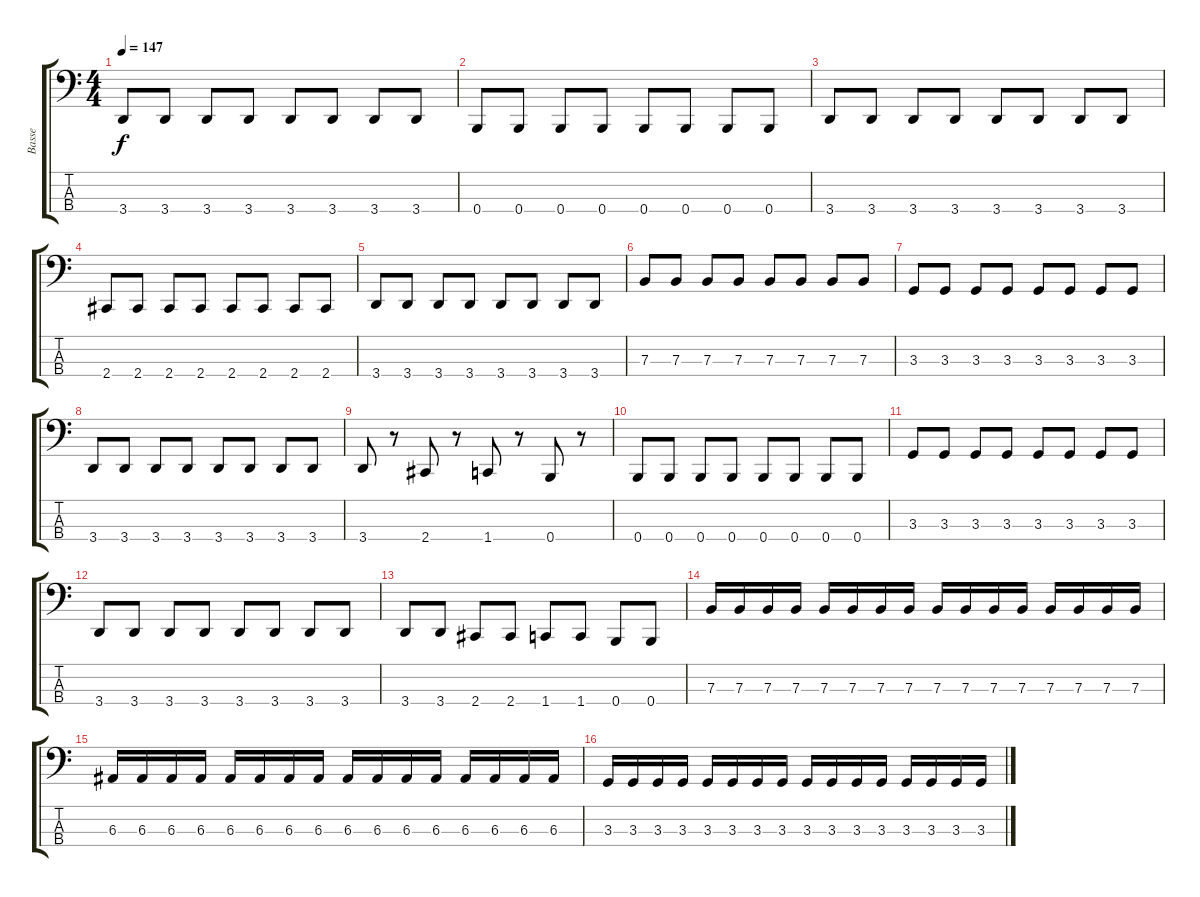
\track ("Basse" "Basse") {instrument electricbassfinger}
\staff {score tabs}
\tuning (D2 A1 E1 B0) {hide}
\ts (4 4)
\tempo 147
\clef f4
\ks c
3.4.8{dy f} 3.4.8 3.4.8 3.4.8 3.4.8 3.4.8 3.4.8 3.4.8 |
0.4.8 0.4.8 0.4.8 0.4.8 0.4.8 0.4.8 0.4.8 0.4.8 |
3.4.8 3.4.8 3.4.8 3.4.8 3.4.8 3.4.8 3.4.8 3.4.8 |
2.4.8 2.4.8 2.4.8 2.4.8 2.4.8 2.4.8 2.4.8 2.4.8 |
3.4.8 3.4.8 3.4.8 3.4.8 3.4.8 3.4.8 3.4.8 3.4.8 |
7.3.8 7.3.8 7.3.8 7.3.8 7.3.8 7.3.8 7.3.8 7.3.8 |
3.3.8 3.3.8 3.3.8 3.3.8 3.3.8 3.3.8 3.3.8 3.3.8 |
3.4.8 3.4.8 3.4.8 3.4.8 3.4.8 3.4.8 3.4.8 3.4.8 |
3.4.8 r.8 2.4.8 r.8 1.4.8 r.8 0.4.8 r.8 |
0.4.8 0.4.8 0.4.8 0.4.8 0.4.8 0.4.8 0.4.8 0.4.8 |
3.3.8 3.3.8 3.3.8 3.3.8 3.3.8 3.3.8 3.3.8 3.3.8 |
3.4.8 3.4.8 3.4.8 3.4.8 3.4.8 3.4.8 3.4.8 3.4.8 |
3.4.8 3.4.8 2.4.8 2.4.8 1.4.8 1.4.8 0.4.8 0.4.8 |
7.3.16 7.3.16 7.3.16 7.3.16 7.3.16 7.3.16 7.3.16 7.3.16 7.3.16 7.3.16 7.3.16 7.3.16 7.3.16 7.3.16 7.3.16 7.3.16 |
6.3.16 6.3.16 6.3.16 6.3.16 6.3.16 6.3.16 6.3.16 6.3.16 6.3.16 6.3.16 6.3.16 6.3.16 6.3.16 6.3.16 6.3.16 6.3.16 |
3.3.16 3.3.16 3.3.16 3.3.16 3.3.16 3.3.16 3.3.16 3.3.16 3.3.16 3.3.16 3.3.16 3.3.16 3.3.16 3.3.16 3.3.16 3.3.16
